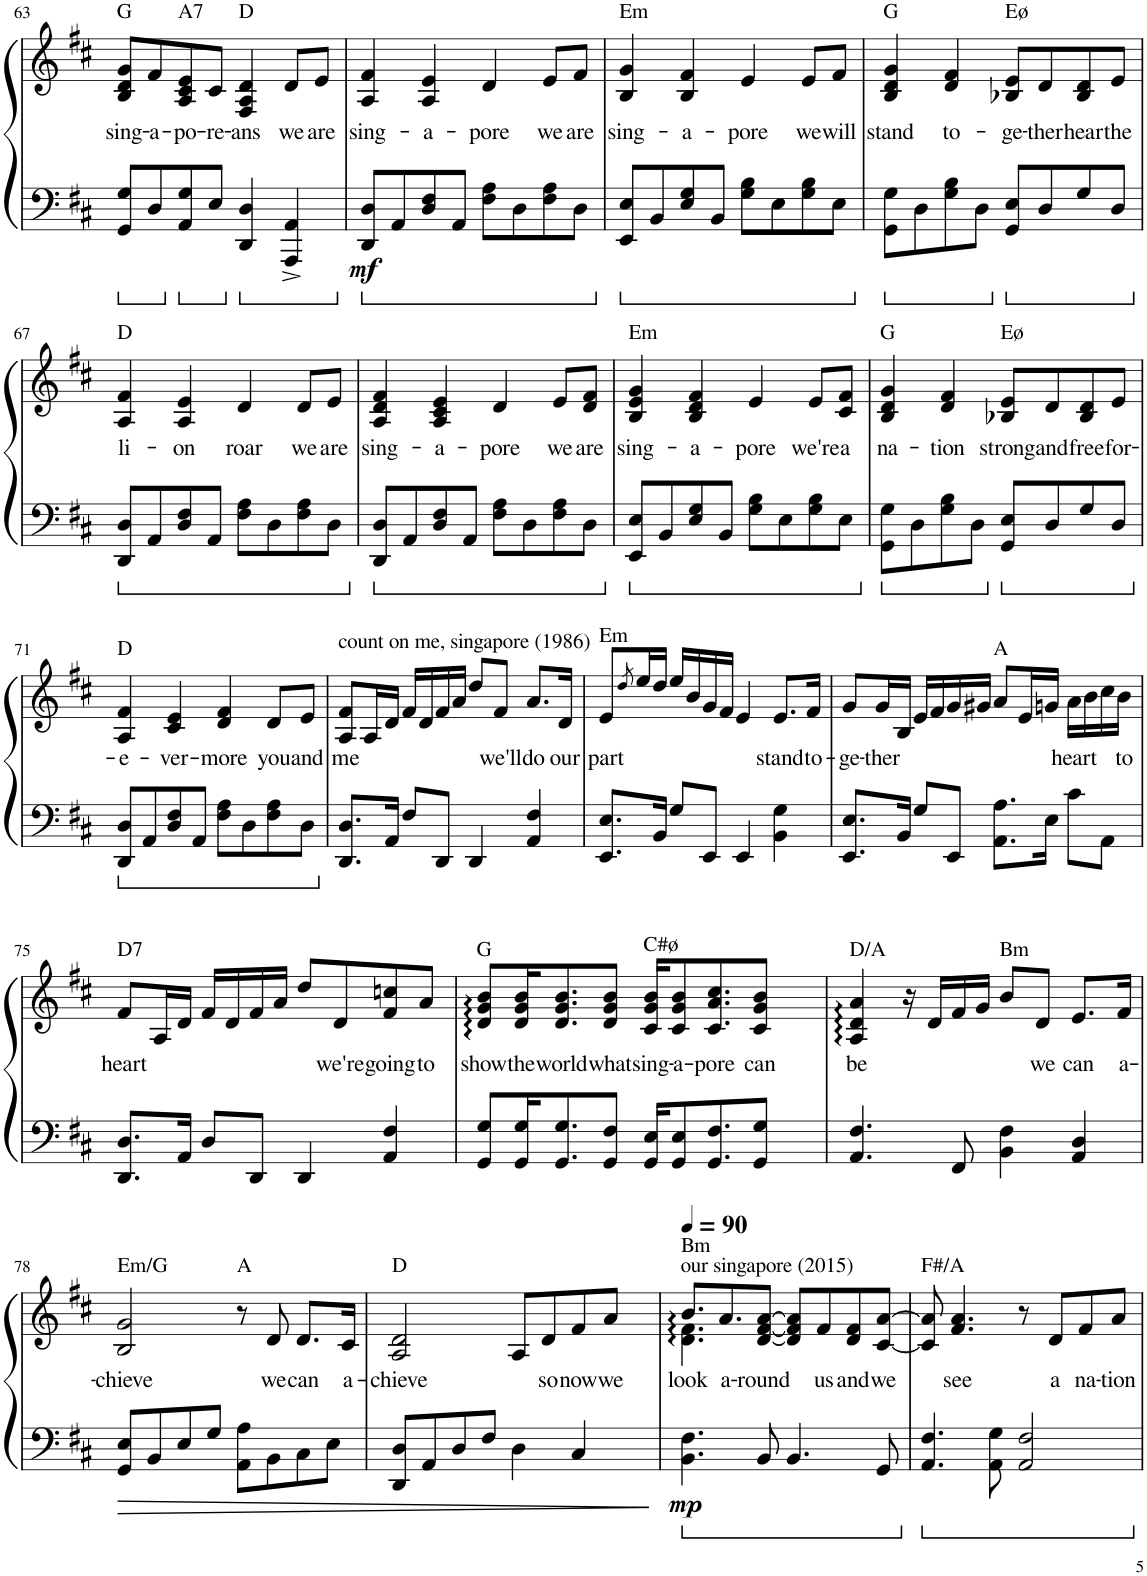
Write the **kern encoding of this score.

**kern	**kern	**text	**dynam
*part1	*part1	*part1	*part1
*staff2	*staff1	*staff1	*staff1/2
*I"Piano	*	*	*
*I'Pno.	*	*	*
!!LO:PB:g=z
*clefF4	*clefG2	*	*
*k[f#c#]	*k[f#c#]	*	*
*M4/4	*M4/4	*	*
=63	=63	=63	=63
!	!LO:TX:a:t=G	!	!
!	!	!LO:LY:b	!
8GG/ 8G/L	8B/ 8d/ 8g/L	sing-	.
!	!	!LO:LY:b	!
8D/	8f#/	-a-	.
!	!LO:TX:a:t=A7	!	!
!	!	!LO:LY:b	!
8AA/ 8G/	8A/ 8c#/ 8e/	-po-	.
!	!	!LO:LY:b	!
8E/J	8c#/J	-re-	.
!	!LO:TX:a:t=D	!	!
!	!	!LO:LY:b	!
4DD/ 4D/	4F#/ 4A/ 4d/	-ans	.
!	!	!LO:LY:b	!
4AAA/^ 4AA/^	8d/L	we	.
!	!	!LO:LY:b	!
.	8e/J	are	.
=64	=64	=64	=64
!	!	!LO:LY:b	!LO:DY:b=2
8DD/ 8D/L	4A/ 4f#/	sing-	mf
8AA/	.	.	.
!	!	!LO:LY:b	!
8D/ 8F#/	4A/ 4e/	-a-	.
8AA/J	.	.	.
!	!	!LO:LY:b	!
8F#\ 8A\L	4d/	-pore	.
8D\	.	.	.
!	!	!LO:LY:b	!
8F#\ 8A\	8e/L	we	.
!	!	!LO:LY:b	!
8D\J	8f#/J	are	.
=65	=65	=65	=65
!	!LO:TX:a:t=Em	!	!
!	!	!LO:LY:b	!
8EE/ 8E/L	4B/ 4g/	sing-	.
8BB/	.	.	.
!	!	!LO:LY:b	!
8E/ 8G/	4B/ 4f#/	-a-	.
8BB/J	.	.	.
!	!	!LO:LY:b	!
8G\ 8B\L	4e/	-pore	.
8E\	.	.	.
!	!	!LO:LY:b	!
8G\ 8B\	8e/L	we	.
!	!	!LO:LY:b	!
8E\J	8f#/J	will	.
=66	=66	=66	=66
!	!LO:TX:a:t=G	!	!
!	!	!LO:LY:b	!
8GG\ 8G\L	4B/ 4d/ 4g/	stand	.
8D\	.	.	.
!	!	!LO:LY:b	!
8G\ 8B\	4d/ 4f#/	to-	.
8D\J	.	.	.
!	!LO:TX:a:t=Eø	!	!
!	!	!LO:LY:b	!
8GG/ 8E/L	8B-X/ 8e/L	-ge-	.
!	!	!LO:LY:b	!
8D/	8d/	-ther	.
!	!	!LO:LY:b	!
8G/	8B-/ 8d/	hear	.
!	!	!LO:LY:b	!
8D/J	8e/J	the	.
!!LO:LB:g=z
=67	=67	=67	=67
!	!LO:TX:a:t=D	!	!
!	!	!LO:LY:b	!
8DD/ 8D/L	4A/ 4f#/	li-	.
8AA/	.	.	.
!	!	!LO:LY:b	!
8D/ 8F#/	4A/ 4e/	-on	.
8AA/J	.	.	.
!	!	!LO:LY:b	!
8F#\ 8A\L	4d/	roar	.
8D\	.	.	.
!	!	!LO:LY:b	!
8F#\ 8A\	8d/L	we	.
!	!	!LO:LY:b	!
8D\J	8e/J	are	.
=68	=68	=68	=68
!	!	!LO:LY:b	!
8DD/ 8D/L	4A/ 4d/ 4f#/	sing-	.
8AA/	.	.	.
!	!	!LO:LY:b	!
8D/ 8F#/	4A/ 4c#/ 4e/	-a-	.
8AA/J	.	.	.
!	!	!LO:LY:b	!
8F#\ 8A\L	4d/	-pore	.
8D\	.	.	.
!	!	!LO:LY:b	!
8F#\ 8A\	8e/L	we	.
!	!	!LO:LY:b	!
8D\J	8d/ 8f#/J	are	.
=69	=69	=69	=69
!	!LO:TX:a:t=Em	!	!
!	!	!LO:LY:b	!
8EE/ 8E/L	4B/ 4e/ 4g/	sing-	.
8BB/	.	.	.
!	!	!LO:LY:b	!
8E/ 8G/	4B/ 4d/ 4f#/	-a-	.
8BB/J	.	.	.
!	!	!LO:LY:b	!
8G\ 8B\L	4e/	-pore	.
8E\	.	.	.
!	!	!LO:LY:b	!
8G\ 8B\	8e/L	we're	.
!	!	!LO:LY:b	!
8E\J	8c#/ 8f#/J	a	.
=70	=70	=70	=70
!	!LO:TX:a:t=G	!	!
!	!	!LO:LY:b	!
8GG\ 8G\L	4B/ 4d/ 4g/	na-	.
8D\	.	.	.
!	!	!LO:LY:b	!
8G\ 8B\	4d/ 4f#/	-tion	.
8D\J	.	.	.
!	!LO:TX:a:t=Eø	!	!
!	!	!LO:LY:b	!
8GG/ 8E/L	8B-X/ 8e/L	strong	.
!	!	!LO:LY:b	!
8D/	8d/	and	.
!	!	!LO:LY:b	!
8G/	8B-/ 8d/	free	.
!	!	!LO:LY:b	!
8D/J	8e/J	for-	.
!!LO:LB:g=z
=71	=71	=71	=71
!	!LO:TX:a:t=D	!	!
!	!	!LO:LY:b	!
8DD/ 8D/L	4A/ 4f#/	-e-	.
8AA/	.	.	.
!	!	!LO:LY:b	!
8D/ 8F#/	4c#/ 4e/	-ver-	.
8AA/J	.	.	.
!	!	!LO:LY:b	!
8F#\ 8A\L	4d/ 4f#/	-more	.
8D\	.	.	.
!	!	!LO:LY:b	!
8F#\ 8A\	8d/L	you	.
!	!	!LO:LY:b	!
8D\J	8e/J	and	.
=72	=72	=72	=72
!	!LO:TX:a:t=count on me, singapore (1986)	!	!
!	!	!LO:LY:b	!
8.DD/ 8.D/L	8A/ 8f#/L	me	.
.	16A/L	.	.
16AA/Jk	16d/JJ	.	.
8F#/L	16f#/LL	.	.
.	16d/	.	.
8DD/J	16f#/	.	.
.	16a/JJ	.	.
4DD/	8dd/L	.	.
!	!	!LO:LY:b	!
.	(8f#/J	we'll	.
!	!	!LO:LY:b	!
4AA/ 4F#/	8.a/L	do	.
!	!	!LO:LY:b	!
.	16d/Jk	our	.
=73	=73	=73	=73
!	!LO:TX:a:t=Em	!	!
!	!	!LO:LY:b	!
8.EE/ 8.E/L	8e/L)	part	.
.	8qdd/	.	.
.	16ee/L	.	.
16BB/Jk	16dd/JJ	.	.
8G/L	16ee/LL	.	.
.	16b/	.	.
8EE/J	16g/	.	.
.	16f#/JJ	.	.
4EE/	4e/	.	.
!	!	!LO:LY:b	!
4BB\ 4G\	(8.e/L	stand	.
!	!	!LO:LY:b	!
.	16f#/Jk	to-	.
=74	=74	=74	=74
!	!	!LO:LY:b	!
8.EE/ 8.E/L	8g/L	-ge-	.
!	!	!LO:LY:b	!
.	16g/L)	-ther	.
16BB/Jk	16B/JJ	.	.
8G/L	16e/LL	.	.
.	16f#/	.	.
8EE/J	16g/	.	.
.	16g#X/JJ	.	.
!	!LO:TX:a:t=A	!	!
8.AA\ 8.A\L	8a/L	.	.
.	16e/L	.	.
16E\Jk	16gn/JJ	.	.
!	!	!LO:LY:b	!
8c#\L	(16a\LL	heart	.
.	16b\	.	.
8AA\J	16cc#\	.	.
!	!	!LO:LY:b	!
.	16b\JJ	to	.
!!LO:LB:g=z
=75	=75	=75	=75
!	!LO:TX:a:t=D7	!	!
!	!	!LO:LY:b	!
8.DD/ 8.D/L	8f#/L)	heart	.
.	16A/L	.	.
16AA/Jk	16d/JJ	.	.
8D/L	16f#/LL	.	.
.	16d/	.	.
8DD/J	16f#/	.	.
.	16a/JJ	.	.
4DD/	8dd/L	.	.
!	!	!LO:LY:b	!
.	(8d/	we're	.
!	!	!LO:LY:b	!
4AA/ 4F#/	8f#/ 8ccn/	going	.
!	!	!LO:LY:b	!
.	8a/J	to	.
=76	=76	=76	=76
!	!LO:TX:a:t=G	!	!
!	!	!LO:LY:b	!
*	*^	*	*
8GG/ 8G/L	8d/ 8g/ 8b/L	4...ryy	show	.
!	!	!	!LO:LY:b	!
16GG/ 16G/K	16d/ 16g/ 16b/K	.	the	.
!	!	!	!LO:LY:b	!
8.GG/ 8.G/	8.d/ 8.g/ 8.b/	.	world	.
!	!	!	!LO:LY:b	!
8GG/ 8F#/J	8d/ 8g/ 8b/J	.	what	.
*	*v	*v	*	*
!	!LO:TX:a:t=C#ø	!	!
!	!	!LO:LY:b	!
16GG/ 16E/KL	16c#/ 16g/ 16b/KL	sing-	.
!	!	!LO:LY:b	!
8GG/ 8E/	8c#/ 8g/ 8b/	-a-	.
!	!	!LO:LY:b	!
8.GG/ 8.F#/	8.c#/ 8.a/ 8.cc#/	-pore	.
!	!	!LO:LY:b	!
8GG/ 8G/J	8c#/ 8g/ 8b/J	can	.
*	*^	*	*
.	.	[64ALLLL	.	.
.	.	[64dJJJJ	.	.
=77	=77	=77	=77	=77
!	!LO:TX:a:t=D/A	!	!	!
!	!	!	!LO:LY:b	!
4.AA/ 4.F#/	4A/] 4d/] 4a/)	4A	be	.
.	16r	2.ryy	.	.
.	(16d/LL	.	.	.
8FF#/	16f#/	.	.	.
.	16g/JJ	.	.	.
!	!LO:TX:a:t=Bm	!	!	!
4BB\ 4F#\	8b/L	.	.	.
!	!	!	!LO:LY:b	!
.	8d/J	.	we	.
!	!	!	!LO:LY:b	!
4AA/ 4D/	8.e/L	.	can	.
!	!	!	!LO:LY:b	!
.	16f#/Jk	.	a-	.
*	*v	*v	*	*
!!LO:LB:g=z
=78	=78	=78	=78
!	!LO:TX:a:t=Em/G	!	!
!	!	!LO:LY:b	!
8GG/ 8E/L	2B/ 2g/)	-chieve	.
8BB/	.	.	.
8E/	.	.	.
8G/J	.	.	.
!	!LO:TX:a:t=A	!	!
8AA\ 8A\L	8r	.	.
!	!	!LO:LY:b	!
8BB\	(8d/	we	.
!	!	!LO:LY:b	!
8C#\	8.d/L	can	.
8E\J	.	.	.
!	!	!LO:LY:b	!
.	16c#/Jk	a-	.
=79	=79	=79	=79
!	!LO:TX:a:t=D	!	!
!	!	!LO:LY:b	!
*	*^	*	*
8DD/ 8D/L	2A/ 2d/)	2...ryy	-chieve	.
8AA/	.	.	.	.
8D/	.	.	.	.
8F#/J	.	.	.	.
4D\	8A/L	.	.	.
!	!	!	!LO:LY:b	!
.	8d/	.	so	.
!	!	!	!LO:LY:b	!
4C#/	8f#/	.	now	.
!	!	!	!LO:LY:b	!
.	8a/J	.	we	.
.	.	[32dLLL	.	.
.	.	[32f#JJJ	.	.
=80	=80	=80	=80	=80
*	*MM90	*	*	*
!	!LO:TX:a:t=our singapore (2015)	!	!	!
!	!LO:TX:a:t=Bm	!	!	!
!	!	!	!LO:LY:b	!LO:DY:b=2
4.BB\ 4.F#\	8.b/L	4.d\] 4.f#\]	look	mp
!	!	!	!LO:LY:b	!
.	8.a/	.	a-	.
!	!	!	!LO:LY:b	!
8BB/	[<8d/ [8f#/ [8a/J	2ryy	-round	.
4.BB/	8d/] 8f#/] 8a/]L	.	.	.
!	!	!	!LO:LY:b	!
.	8f#/	.	us	.
!	!	!	!LO:LY:b	!
.	8d/ 8f#/	.	and	.
!	!	!	!LO:LY:b	!
8GG/	[<8c#/ [8a/J	8ryy	we	.
=81	=81	=81	=81	=81
!	!LO:TX:a:t=F#/A	!	!	!
*	*v	*v	*	*
4.AA/ 4.F#/	8c#/] 8a/]	.	.
!	!	!LO:LY:b	!
.	4.f#/ 4.a/	see	.
8AA\ 8G\	.	.	.
2AA/ 2F#/	8r	.	.
!	!	!LO:LY:b	!
.	8d/L	a	.
!	!	!LO:LY:b	!
.	8f#/	na-	.
!	!	!LO:LY:b	!
.	8a/J	-tion	.
=	=	=	=
*-	*-	*-	*-
